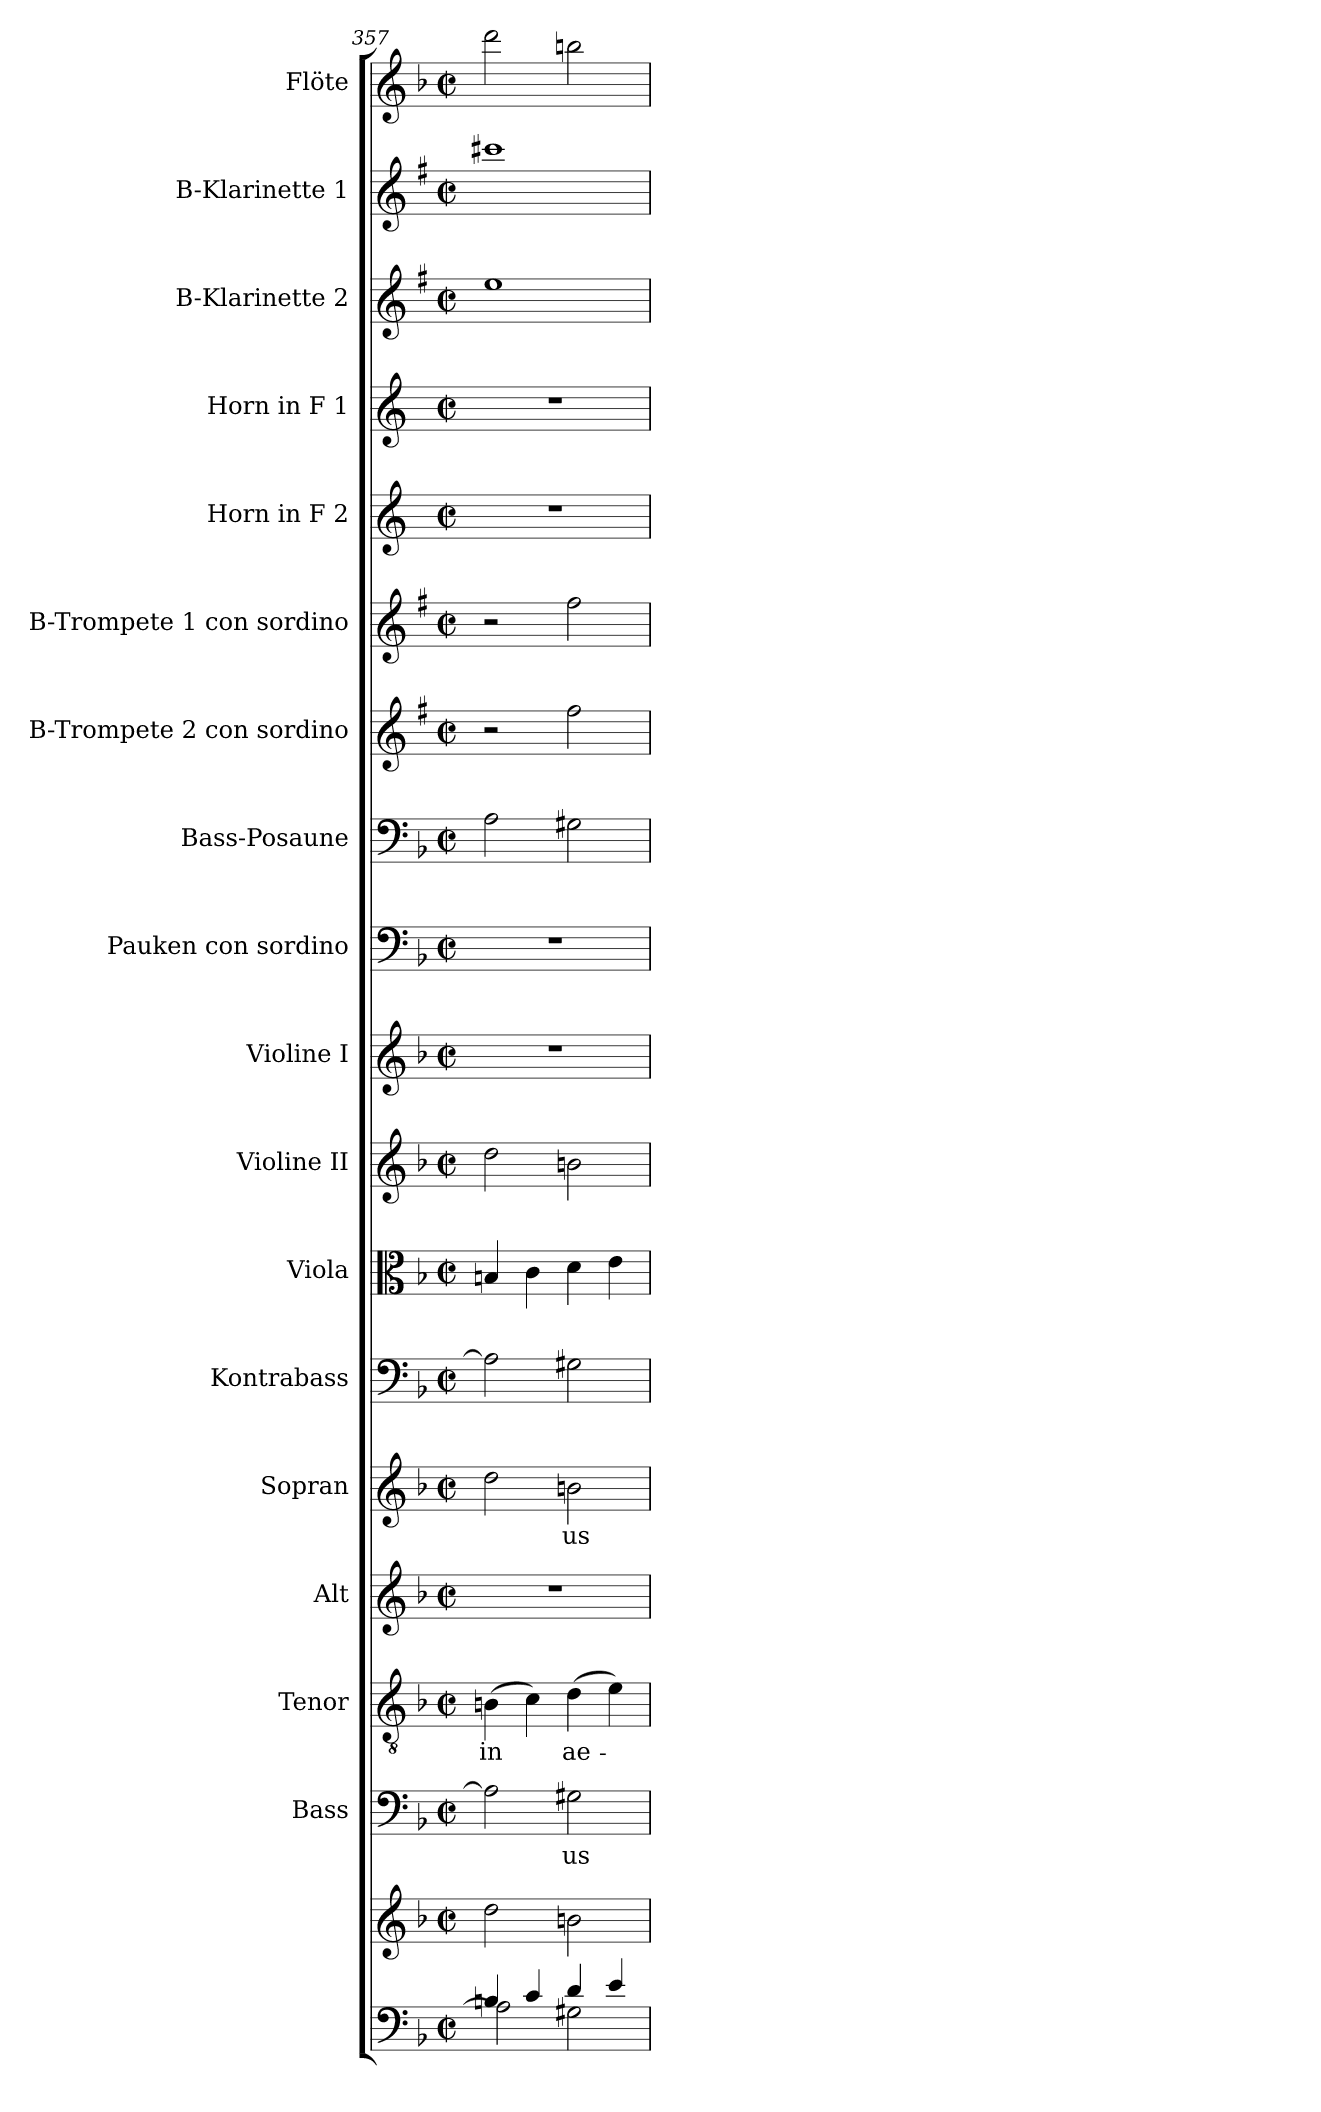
**kern	**kern	**kern	**text	**kern	**text	**kern	**kern	**text	**kern	**kern	**kern	**kern	**kern	**kern	**kern	**kern	**kern	**kern	**kern	**kern	**kern
*part18	*part18	*part17	*part17	*part16	*part16	*part15	*part14	*part14	*part13	*part12	*part11	*part10	*part9	*part8	*part7	*part6	*part5	*part4	*part3	*part2	*part1
*staff19	*staff18	*staff17	*staff17	*staff16	*staff16	*staff15	*staff14	*staff14	*staff13	*staff12	*staff11	*staff10	*staff9	*staff8	*staff7	*staff6	*staff5	*staff4	*staff3	*staff2	*staff1
*	*	*I"Bass	*	*I"Tenor	*	*I"Alt	*I"Sopran	*	*I"Kontrabass	*I"Viola	*I"Violine II	*I"Violine I	*I"Pauken con sordino	*I"Bass-Posaune	*I"B-Trompete 2 con sordino	*I"B-Trompete 1 con sordino	*I"Horn in F 2	*I"Horn in F 1	*I"B-Klarinette 2	*I"B-Klarinette 1	*I"Flöte
*	*	*I'B.	*	*I'T.	*	*I'A.	*I'S.	*	*I'Kb.	*I'Vla.	*I'Vl. II	*I'Vl. I	*I'Pk.	*I'B. Pos.	*I'B Trp. 2	*I'B Trp. 1	*	*	*I'B Kl. 2	*I'B Kl. 1	*I'Fl.
*clefF4	*clefG2	*clefF4	*	*clefGv2	*	*clefG2	*clefG2	*	*clefF4	*clefC3	*clefG2	*clefG2	*clefF4	*clefF4	*clefG2	*clefG2	*clefG2	*clefG2	*clefG2	*clefG2	*clefG2
*	*	*	*	*	*	*	*	*	*ITrd7c12	*	*	*	*	*	*ITrd1c2	*ITrd1c2	*ITrd4c7	*ITrd4c7	*ITrd1c2	*ITrd1c2	*
*k[b-]	*k[b-]	*k[b-]	*	*k[b-]	*	*k[b-]	*k[b-]	*	*k[b-]	*k[b-]	*k[b-]	*k[b-]	*k[b-]	*k[b-]	*k[b-]	*k[b-]	*k[b-]	*k[b-]	*k[b-]	*k[b-]	*k[b-]
*F:	*F:	*F:	*	*F:	*	*F:	*F:	*	*F:	*F:	*F:	*F:	*F:	*F:	*F:	*F:	*F:	*F:	*F:	*F:	*F:
*M2/2	*M2/2	*M2/2	*	*M2/2	*	*M2/2	*M2/2	*	*M2/2	*M2/2	*M2/2	*M2/2	*M2/2	*M2/2	*M2/2	*M2/2	*M2/2	*M2/2	*M2/2	*M2/2	*M2/2
*met(c|)	*met(c|)	*met(c|)	*	*met(c|)	*	*met(c|)	*met(c|)	*	*met(c|)	*met(c|)	*met(c|)	*met(c|)	*met(c|)	*met(c|)	*met(c|)	*met(c|)	*met(c|)	*met(c|)	*met(c|)	*met(c|)	*met(c|)
=357	=357	=357	=357	=357	=357	=357	=357	=357	=357	=357	=357	=357	=357	=357	=357	=357	=357	=357	=357	=357	=357
*^	*	*	*	*	*	*	*	*	*	*	*	*	*	*	*	*	*	*	*	*	*
!	!	!	!	!	!	!LO:LY:b	!	!	!	!	!	!	!	!	!	!	!	!	!	!	!	!
4Bn/	2A\]	2dd\	2A\]	.	(>4Bn\	in	1r	2dd\	.	2AA\]	4Bn/	2dd\	1r	1r	2A\	2r	2r	1r	1r	1dd	1bbn	2ddd\
4c/	.	.	.	.	4c\)	.	.	.	.	.	4c\	.	.	.	.	.	.	.	.	.	.	.
!	!	!	!	!LO:LY:b	!	!LO:LY:b	!	!	!LO:LY:b	!	!	!	!	!	!	!	!	!	!	!	!	!
4d/	2G#X\	2bn\	2G#X\	-us	(>4d\	ae-	.	2bn\	-us	2GG#X\	4d\	2bn\	.	.	2G#X\	2ee\	2ee\	.	.	.	.	2bbn\
4e/	.	.	.	.	4e\)	.	.	.	.	.	4e\	.	.	.	.	.	.	.	.	.	.	.
*v	*v	*	*	*	*	*	*	*	*	*	*	*	*	*	*	*	*	*	*	*	*	*
=	=	=	=	=	=	=	=	=	=	=	=	=	=	=	=	=	=	=	=	=	=
*-	*-	*-	*-	*-	*-	*-	*-	*-	*-	*-	*-	*-	*-	*-	*-	*-	*-	*-	*-	*-	*-
